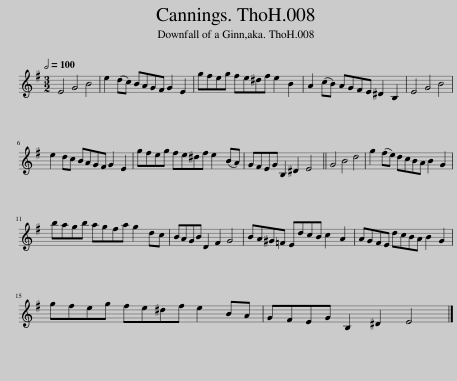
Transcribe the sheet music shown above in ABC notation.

X:1
L:1/8
Q:1/2=100
M:3/2
I:linebreak $
K:Emin
V:1 treble
V:1
 E4 G4 B4 | e2 (dc) BAGF G2 E2 | gfeg fe^df e2 B2 | A2 (cB) AGFE ^D2 B,2 | E4 G4 B4 |$ %5
 e2 dc BAGF G2 E2 | gfeg fe^df e2 (BA) | GFEG B,2 ^D2 E4 || G4 B4 d4 | g2 (fe) dcBA B2 G2 |$ %10
 bagb agfa g2 dc | BAGB D2 F2 G4 | BA^G=F EdcB c2 A2 | AGFE dcBA B2 G2 |$ gfeg fe^df e2 BA | %15
 GFEG B,2 ^D2 E4 |] %16
